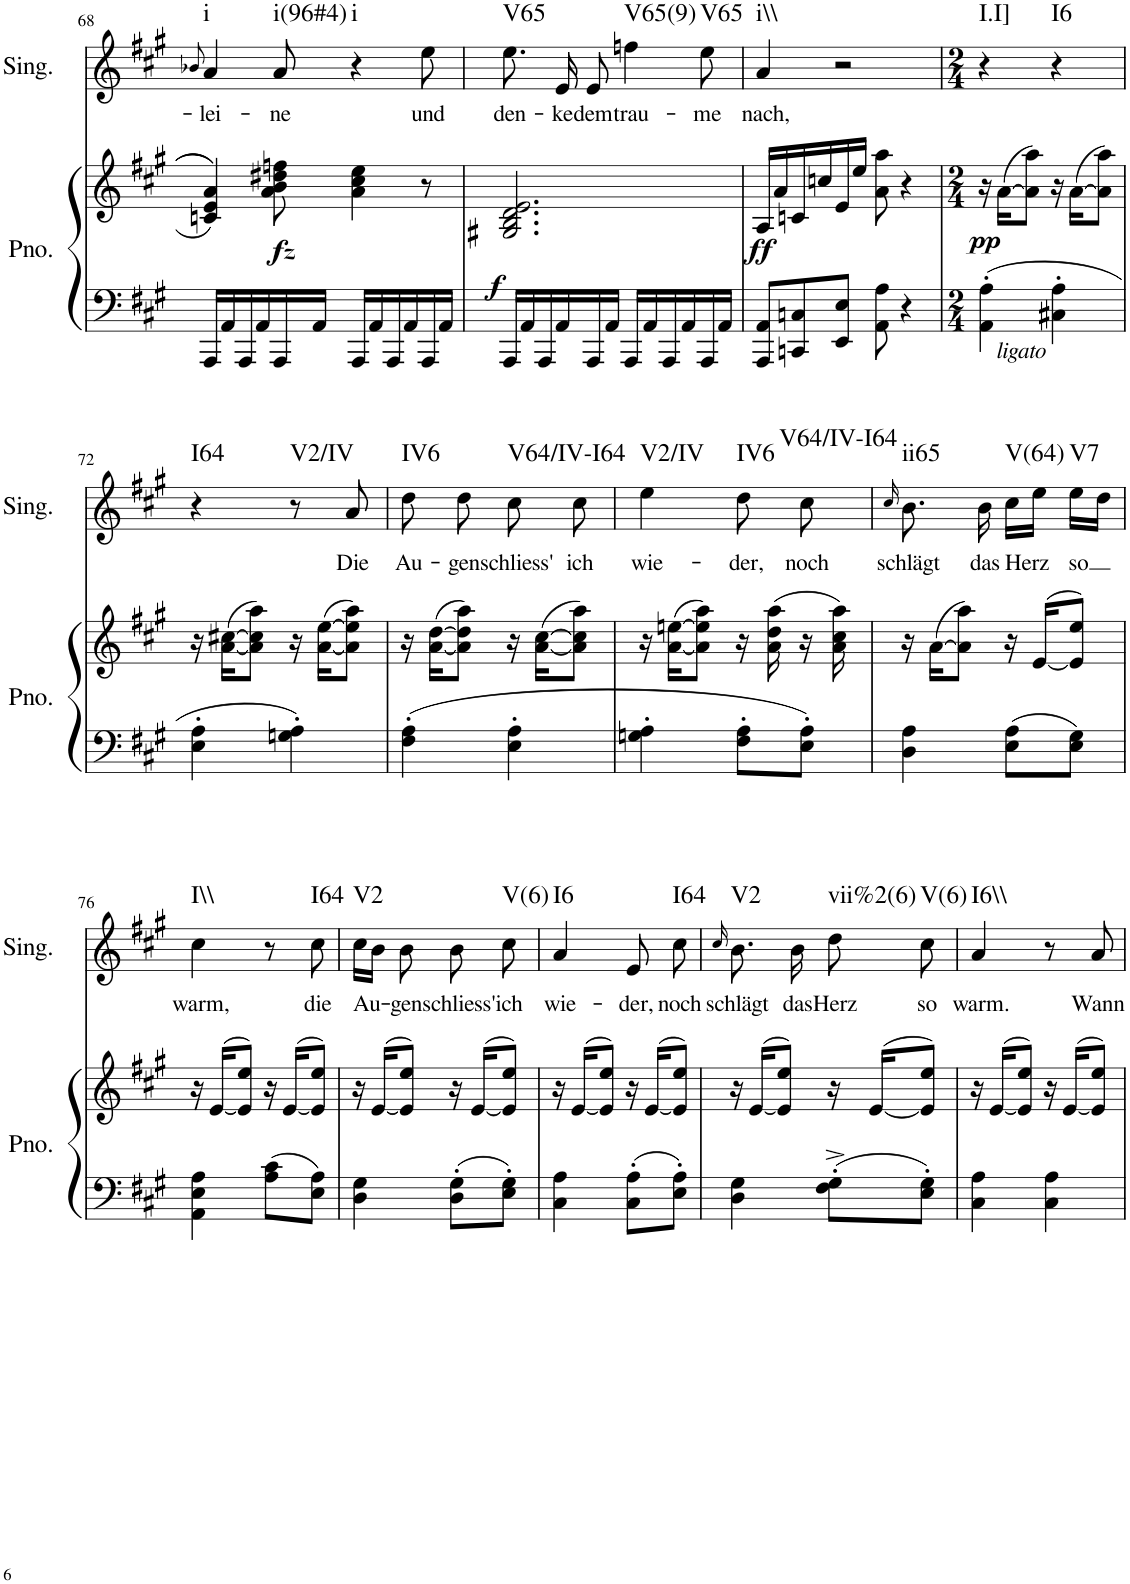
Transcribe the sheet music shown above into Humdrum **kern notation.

**kern	**kern	**dynam	**kern	**text	**harte
*part2	*part2	*part2	*part1	*part1	*part1
*staff3	*staff2	*staff2/3	*staff1	*staff1	*
*I"Pianoforte	*	*	*I"Singstimme	*	*
*I'Pno.	*	*	*I'Sing.	*	*
!!LO:PB:g=z
*clefG2	*clefG2	*	*clefG2	*	*
*k[f#c#g#]	*k[f#c#g#]	*	*k[f#c#g#]	*	*
*M6/8	*M6/8	*	*M6/8	*	*
=68	=68	=68	=68	=68	=68
.	.	.	8qb-X/	.	.
!	!	!	!	!LO:LY:b	!LO:H:kt=i
16AAA/LL	4cn/ 4e/ 4a/	.	4a/	-lei-	N
16AA/	.	.	.	.	.
16AAA/	.	.	.	.	.
16AA/	.	.	.	.	.
!	!	!LO:DY:b	!	!LO:LY:b	!LO:H:kt=i(96#4)
16AAA/	8a\ 8b\ 8dd#X\ 8ffn\	fz	8a/	-ne	N
16AA/JJ	.	.	.	.	.
!	!	!	!	!	!LO:H:kt=i
16AAA/LL	4a\ 4cc#\ 4ee\	.	4r	.	N
16AA/	.	.	.	.	.
16AAA/	.	.	.	.	.
16AA/	.	.	.	.	.
!	!	!	!	!LO:LY:b	!
16AAA/	8r	.	8ee\	und	.
16AA/JJ	.	.	.	.	.
=69	=69	=69	=69	=69	=69
!	!	!LO:DY:a=2	!	!LO:LY:b	!LO:H:kt=V65
16AAA/LL	2.G#X/ 2.B/ 2.d/ 2.e/	f	8.ee\	den-	N
16AA/	.	.	.	.	.
16AAA/	.	.	.	.	.
!	!	!	!	!LO:LY:b	!
16AA/	.	.	16e/	-ke	.
!	!	!	!	!LO:LY:b	!
16AAA/	.	.	8e/	dem	.
16AA/JJ	.	.	.	.	.
!	!	!	!	!LO:LY:b	!LO:H:kt=V65(9)
16AAA/LL	.	.	4ffn\	trau-	N
16AA/	.	.	.	.	.
16AAA/	.	.	.	.	.
16AA/	.	.	.	.	.
!	!	!	!	!LO:LY:b	!LO:H:kt=V65
16AAA/	.	.	8ee\	-me	N
16AA/JJ	.	.	.	.	.
=70	=70	=70	=70	=70	=70
!	!	!LO:DY:a=2	!	!LO:LY:b	!LO:H:kt=i\\
8AAA/ 8AA/L	16A/LL	ff	4a/	nach,	N
.	16a/	.	.	.	.
8CCn/ 8Cn/	16cn/	.	.	.	.
.	16ccn/	.	.	.	.
8EE/ 8E/J	16e/	.	2r	.	.
.	16ee/JJ	.	.	.	.
8AA\ 8A\	8a\ 8aa\	.	.	.	.
4r	4r	.	.	.	.
=71	=71	=71	=71	=71	=71
*M2/4	*M2/4	*	*M2/4	*	*
!LO:TX:b:i:t=ligato	!	!	!	!	!
!	!	!LO:DY:b	!	!	!LO:H:kt=I.I]
4AA\' 4A\'	16r	pp	4r	.	N
.	(>[16a\KL	.	.	.	.
.	8a\] 8aa\J)	.	.	.	.
!	!	!	!	!	!LO:H:kt=I6
4C#X\' 4A\'	16r	.	4r	.	N
.	(>[16a\KL	.	.	.	.
.	8a\] 8aa\J)	.	.	.	.
!!LO:LB:g=z
=72	=72	=72	=72	=72	=72
!	!	!	!	!	!LO:H:kt=I64
4E\' 4A\'	16r	.	4r	.	N
.	(>[16a\ [16cc#X\KL	.	.	.	.
.	8a\] 8cc#\] 8aa\J)	.	.	.	.
!	!	!	!	!	!LO:H:kt=V2/IV
4Gn\' 4A\'	16r	.	8r	.	N
.	(>[16a\ [16ee\KL	.	.	.	.
!	!	!	!	!LO:LY:b	!
.	8a\] 8ee\] 8aa\J)	.	8a/	Die	.
=73	=73	=73	=73	=73	=73
!	!	!	!	!LO:LY:b	!LO:H:kt=IV6
4F#\' 4A\'	16r	.	8dd\	Au-	N
.	(>[16a\ [16dd\KL	.	.	.	.
!	!	!	!	!LO:LY:b	!
.	8a\] 8dd\] 8aa\J)	.	8dd\	-gen	.
!	!	!	!	!LO:LY:b	!LO:H:kt=V64/IV-I64
4E\' 4A\'	16r	.	8cc#\	schliess'	N
.	(>[16a\ [16cc#\KL	.	.	.	.
!	!	!	!	!LO:LY:b	!
.	8a\] 8cc#\] 8aa\J)	.	8cc#\	ich	.
=74	=74	=74	=74	=74	=74
!	!	!	!	!LO:LY:b	!LO:H:kt=V2/IV
4Gn\' 4A\'	16r	.	4ee\	wie-	N
.	(>[16a\ [16een\KL	.	.	.	.
.	8a\] 8ee\] 8aa\J)	.	.	.	.
!	!	!	!	!LO:LY:b	!LO:H:kt=IV6
8F#\' 8A\'L	16r	.	8dd\	-der,	N
.	(16a\ 16dd\ 16aa\	.	.	.	.
!	!	!	!	!LO:LY:b	!LO:H:kt=V64/IV-I64
8E\' 8A\'J	16r	.	8cc#\	noch	N
.	16a\ 16cc#\ 16aa\)	.	.	.	.
=75	=75	=75	=75	=75	=75
.	.	.	16qcc#/	.	.
!	!	!	!	!LO:LY:b	!LO:H:kt=ii65
4D\ 4A\	16r	.	8.b\	schlägt	N
.	(>[16a\KL	.	.	.	.
.	8a\] 8aa\J)	.	.	.	.
!	!	!	!	!LO:LY:b	!
.	.	.	16b\	das	.
!	!	!	!	!LO:LY:b	!LO:H:kt=V(64)
8E\ 8A\L	16r	.	16cc#\LL	-Herz	N
.	(>[16e/KL	.	16ee\JJ	.	.
!	!	!	!	!LO:LY:b	!LO:H:kt=V7
8E\ 8G#\J	8e/] 8ee/J)	.	16ee\LL	so	N
.	.	.	16dd\JJ	.	.
!!LO:LB:g=z
=76	=76	=76	=76	=76	=76
!	!	!	!	!LO:LY:b	!LO:H:kt=I\\
4AA\ 4E\ 4A\	16r	.	4cc#\	warm,	N
.	(>[16e/KL	.	.	.	.
.	8e/] 8ee/J)	.	.	.	.
8A\ 8c#\L	16r	.	8r	.	.
.	(>[16e/KL	.	.	.	.
!	!	!	!	!LO:LY:b	!LO:H:kt=I64
8E\ 8A\J	8e/] 8ee/J)	.	8cc#\	die	N
=77	=77	=77	=77	=77	=77
!	!	!	!	!LO:LY:b	!LO:H:kt=V2
4D\ 4G#\	16r	.	16cc#\LL	Au-	N
.	(>[16e/KL	.	16b\JJ	.	.
!	!	!	!	!LO:LY:b	!
.	8e/] 8ee/J)	.	8b\	-gen	.
!	!	!	!	!LO:LY:b	!
8D\' 8G#\'L	16r	.	8b\	schliess'	.
.	(>[16e/KL	.	.	.	.
!	!	!	!	!LO:LY:b	!LO:H:kt=V(6)
8E\' 8G#\'J	8e/] 8ee/J)	.	8cc#\	ich	N
=78	=78	=78	=78	=78	=78
!	!	!	!	!LO:LY:b	!LO:H:kt=I6
4C#\ 4A\	16r	.	4a/	wie-	N
.	(>[16e/KL	.	.	.	.
.	8e/] 8ee/J)	.	.	.	.
!	!	!	!	!LO:LY:b	!
8C#\' 8A\'L	16r	.	8e/	-der,	.
.	(>[16e/KL	.	.	.	.
!	!	!	!	!LO:LY:b	!LO:H:kt=I64
8E\' 8A\'J	8e/] 8ee/J)	.	8cc#\	noch	N
=79	=79	=79	=79	=79	=79
.	.	.	16qcc#/	.	.
!	!	!	!	!LO:LY:b	!LO:H:kt=V2
4D\ 4G#\	16r	.	8.b\	schlägt	N
.	(>[16e/KL	.	.	.	.
.	8e/] 8ee/J)	.	.	.	.
!	!	!	!	!LO:LY:b	!
.	.	.	16b\	das	.
!	!	!	!	!LO:LY:b	!LO:H:kt=vii%2(6)
8F#\'^ 8G#\'^L	16r	.	8dd\	Herz	N
.	(>[16e/KL	.	.	.	.
!	!	!	!	!LO:LY:b	!LO:H:kt=V(6)
8E\' 8G#\'J	8e/] 8ee/J)	.	8cc#\	so	N
=80	=80	=80	=80	=80	=80
!	!	!	!	!LO:LY:b	!LO:H:kt=I6\\
4C#\ 4A\	16r	.	4a/	warm.	N
.	(>[16e/KL	.	.	.	.
.	8e/] 8ee/J)	.	.	.	.
4C#\ 4A\	16r	.	8r	.	.
.	(>[16e/KL	.	.	.	.
!	!	!	!	!LO:LY:b	!
.	8e/] 8ee/J)	.	8a/	Wann	.
=	=	=	=	=	=
*-	*-	*-	*-	*-	*-
